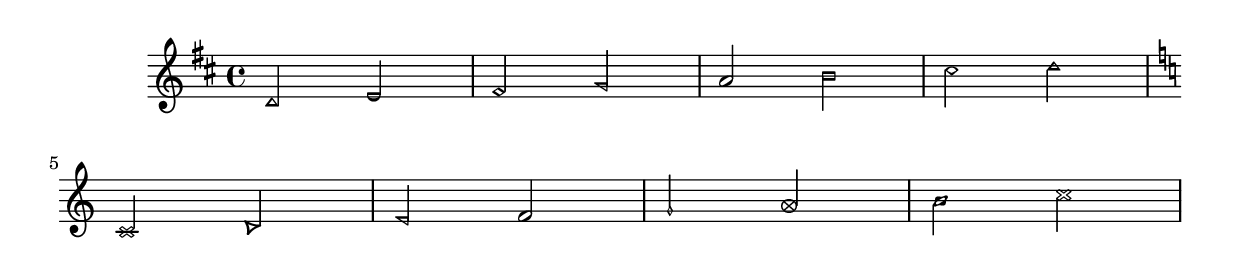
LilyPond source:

%% DO NOT EDIT this file manually; it is automatically
%% generated from LSR http://lsr.dsi.unimi.it
%% Make any changes in LSR itself, or in Documentation/snippets/new/ ,
%% and then run scripts/auxiliar/makelsr.py
%%
%% This file is in the public domain.
\version "2.14.0"

\header {
%% Translation of GIT committish: COMMITTISH
  texidocit = "
La proprietà @code{shapeNoteStyles} può essere usata per definire vari
stili di teste di nota per ogni grado della scala (definita dall'armatura
di chiave o dalla proprietà @code{tonic}). Questa proprietà richiede un
insieme di simboli, che può essere puramente arbitrario (sono permesse
espressioni geometriche come @code{triangle}, @code{cross} e @code{xcircle})
o basato sull'antica tradizione tipografica americana (sono consentiti
anche alcuni nomi di nota latini).

Detto questo, per imitare gli antichi canzionieri americani, ci sono vari
stili predefiniti disponibili attraverso dei comodi comandi come
@code{\\aikenHeads} o @code{\\sacredHarpHeads}.

Questo esempio mostra modi diversi di ottenere teste di nota di varie
forme e illustra la possibilità di trasporre una melodia senza
perdere la corrispondenza tra le funzioni armoniche e gli stili delle
teste.

"
  doctitleit = "Applicazione degli stili delle teste di nota in base al grado della scala"

  lsrtags = "pitches, editorial-annotations"


%% Translation of GIT committish: 6977ddc9a3b63ea810eaecb864269c7d847ccf98
  doctitlees = "Aplicar estilos de cabeza según la nota de la escala"
  texidoces = "
La propiedad @code{shapeNoteStyles} se puede usar para definir varios
estilos de cabezas de nota para cada grado de la escala (según esté
establecido por la armadura o por la propiedad @code{tonic}).  Esta
propiedad requiere un conjunto de símbolos, que pueden ser puramente
arbitrarios (se permiten expresiones geométricas como @code{triangle},
triángulo, @code{cross}, aspas, y @code{xcircle}, círculo con aspas) o
basados en una antigua tradición americana de grabado (ciertos nombres
de nota latinos trambién se permiten).

Dicho esto, para imitar antiguos cancioneros americanos, existen varios
estilos predefinidos de cabezas de nota disponibles a través de
instrucciones de abreviatura como @code{\\aikenHeads} o
@code{\\sacredHarpHeads}.

Este ejemplo muestra distintas formas de obtener cabezas de notas con forma,
y muestra la capacidad de transportar una melodía sin perder la
correspondencia entre las funciones armónicas y los estilos de cabezas de
nota.

"


%% Translation of GIT committish: 0a868be38a775ecb1ef935b079000cebbc64de40
  doctitlede = "Notenkopfstile basierend auf der Tonleiterstufe erstellen"
  texidocde = "
Die @code{shapeNoteStyles}-(NotenFormenStile)-Eigenschaft kann benutzt
werden, um verschiedene Notenstile für jeden Schritt der Tonleiter
zu definieren (vorgegeben von der Tonart oder der @qq{tonic}
(Tonika)-Eigenschaft.  Diese Eigenschaft braucht eine Anzahl von Symbolen,
welche beliebig sein können (geometrische Ausdrücke wie @code{triangle}
(Dreieck), @code{cross} (Kreuz) und @code{xcircle} (X-Kreis) sind erlaubt)
oder basierend auf einer alten amerikanischen Notensatztradition (einige
lateinische Notenbezeichnungen sind auch erlaubt).

Um alte amerikanische Liederbücher zu imitieren, gibt es einige
vordefinierte Notenstile wie etwa @code{\\aikenHeads} (im Stil von Aiken)
oder @code{\\sacredHarpHeads} (im Stil der Sacred Harp-Tradition).

Dieses Beispiel zeigt, wie man unterschiedlich geformte Noten erhält und
eine Melodie transponieren kann, ohne dass das Verhältnis zwischen den
harmonischen Funktionen und dem Notenstil verloren geht.

"

%% Translation of GIT committish: 3b125956b08d27ef39cd48bfa3a2f1e1bb2ae8b4
  texidocfr = "
La propriété @code{shapeNoteStyles} permet d'affecter un profil
particulier à chaque degré de la gamme -- à partir de l'armure ou
de la propriété @code{tonic}.  Ses valeurs sont constituées d'une liste
de symboles, qu'il s'agisse de formes géométriques (@code{triangle},
@code{cross}, ou @code{xcircle}) ou basés sur la tradition des graveurs
américains (avec quelques noms de note latins).

LilyPond dispose de deux raccourcis, @code{\\aikenHeads} et
@code{\\sacredHarpHeads}, permettant de reproduire d'anciens recueils de
chansons américaines.

L'exemple suivant montre plusieurs manières de profiler les têtes de
note, ainsi que la capacité de transposer tout en respectant la fonction
harmonique de chaque note dans la gamme.

"
  doctitlefr = "Profilage des notes selon leur degré dans la gamme"

  texidoc = "
The @code{shapeNoteStyles} property can be used to define various note
head styles for each step of the scale (as set by the key signature or
the @code{tonic} property). This property requires a set of symbols,
which can be purely arbitrary (geometrical expressions such as
@code{triangle}, @code{cross}, and @code{xcircle} are allowed) or based
on old American engraving tradition (some latin note names are also
allowed).

That said, to imitate old American song books, there are several
predefined note head styles available through shortcut commands such as
@code{\\aikenHeads} or @code{\\sacredHarpHeads}.

This example shows different ways to obtain shape note heads, and
demonstrates the ability to transpose a melody without losing the
correspondence between harmonic functions and note head styles.

"
  doctitle = "Applying note head styles depending on the step of the scale"
} % begin verbatim

fragment = {
  \key c \major
  c2 d
  e2 f
  g2 a
  b2 c
}

\new Staff {
  \transpose c d
  \relative c' {
    \set shapeNoteStyles = #'#(do re mi fa
                               #f la ti)
    \fragment
  }

  \break

  \relative c' {
    \set shapeNoteStyles = #'#(cross triangle fa #f
                               mensural xcircle diamond)
    \fragment
  }
}

